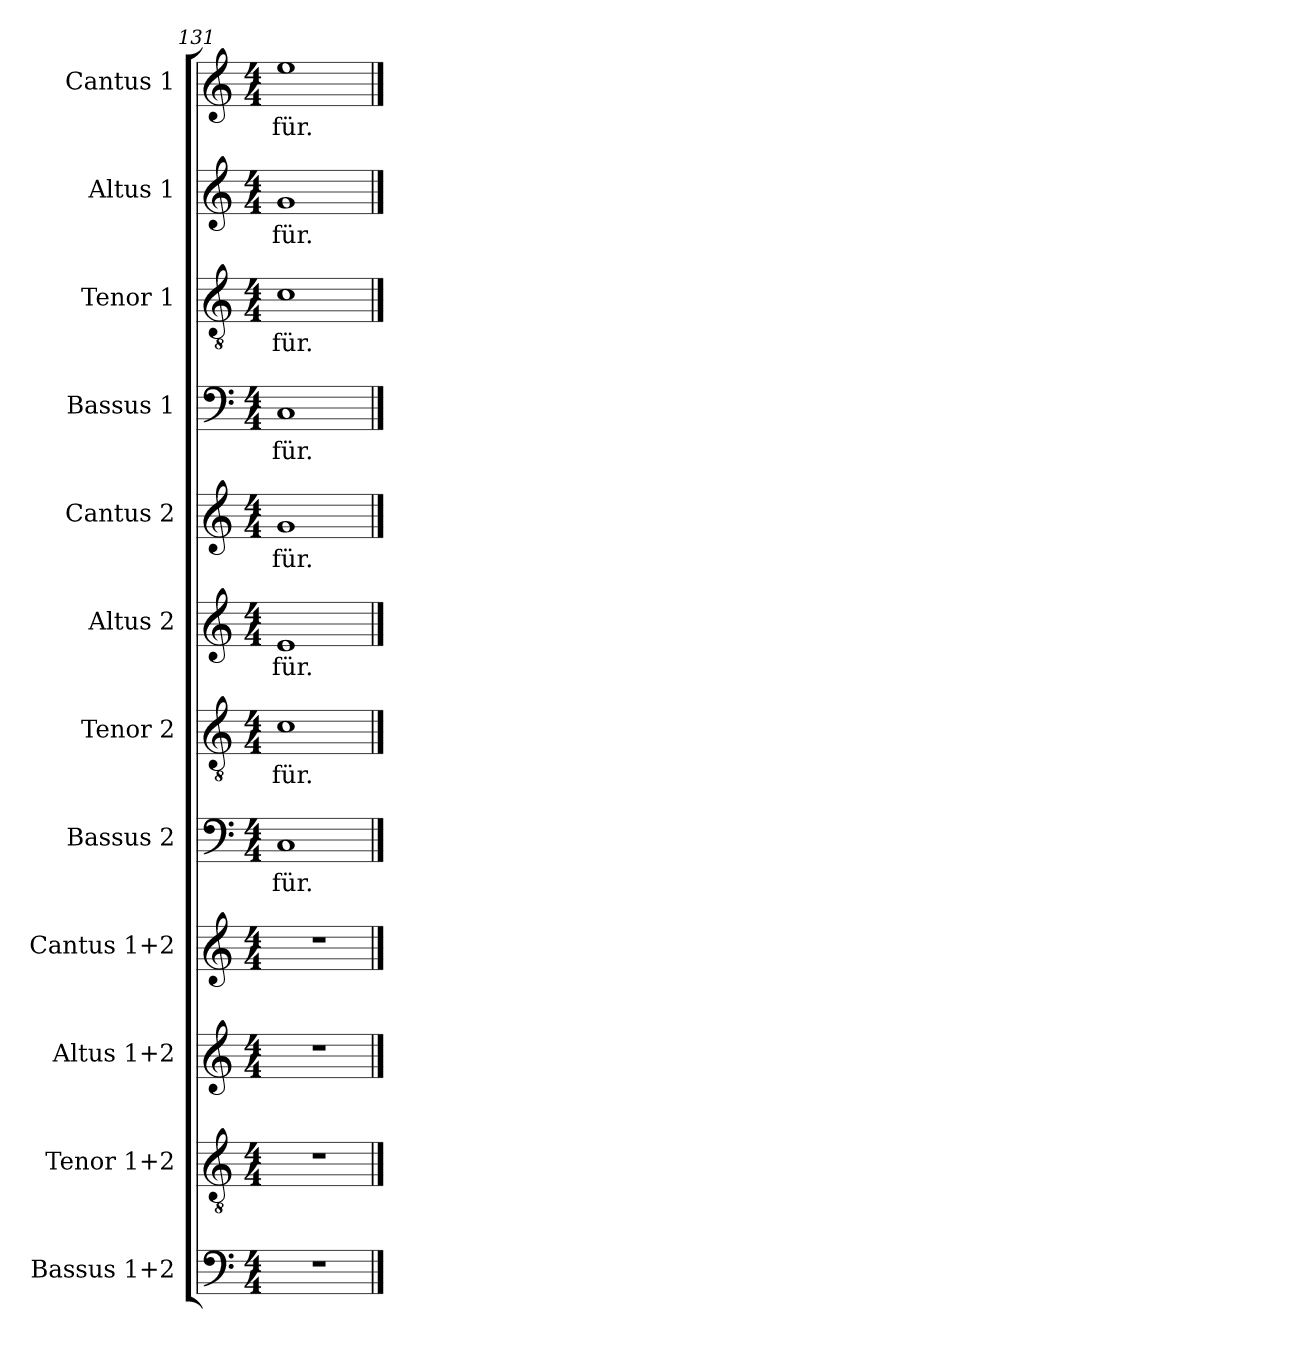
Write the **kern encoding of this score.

**kern	**kern	**kern	**kern	**kern	**text	**kern	**text	**kern	**text	**kern	**text	**kern	**text	**kern	**text	**kern	**text	**kern	**text
*part12	*part11	*part10	*part9	*part8	*part8	*part7	*part7	*part6	*part6	*part5	*part5	*part4	*part4	*part3	*part3	*part2	*part2	*part1	*part1
*staff12	*staff11	*staff10	*staff9	*staff8	*staff8	*staff7	*staff7	*staff6	*staff6	*staff5	*staff5	*staff4	*staff4	*staff3	*staff3	*staff2	*staff2	*staff1	*staff1
*I"Bassus 1+2	*I"Tenor 1+2	*I"Altus 1+2	*I"Cantus 1+2	*I"Bassus 2	*	*I"Tenor  2	*	*I"Altus 2	*	*I"Cantus 2	*	*I"Bassus 1	*	*I"Tenor  1	*	*I"Altus 1	*	*I"Cantus 1	*
*clefF4	*clefGv2	*clefG2	*clefG2	*clefF4	*	*clefGv2	*	*clefG2	*	*clefG2	*	*clefF4	*	*clefGv2	*	*clefG2	*	*clefG2	*
*k[]	*k[]	*k[]	*k[]	*k[]	*	*k[]	*	*k[]	*	*k[]	*	*k[]	*	*k[]	*	*k[]	*	*k[]	*
*M4/4	*M4/4	*M4/4	*M4/4	*M4/4	*	*M4/4	*	*M4/4	*	*M4/4	*	*M4/4	*	*M4/4	*	*M4/4	*	*M4/4	*
=131	=131	=131	=131	=131	=131	=131	=131	=131	=131	=131	=131	=131	=131	=131	=131	=131	=131	=131	=131
1r	1r	1r	1r	1C	für.	1c	für.	1e	für.	1g	für.	1C	für.	1c	für.	1g	für.	1ee	für.
==	==	==	==	==	==	==	==	==	==	==	==	==	==	==	==	==	==	==	==
*-	*-	*-	*-	*-	*-	*-	*-	*-	*-	*-	*-	*-	*-	*-	*-	*-	*-	*-	*-
